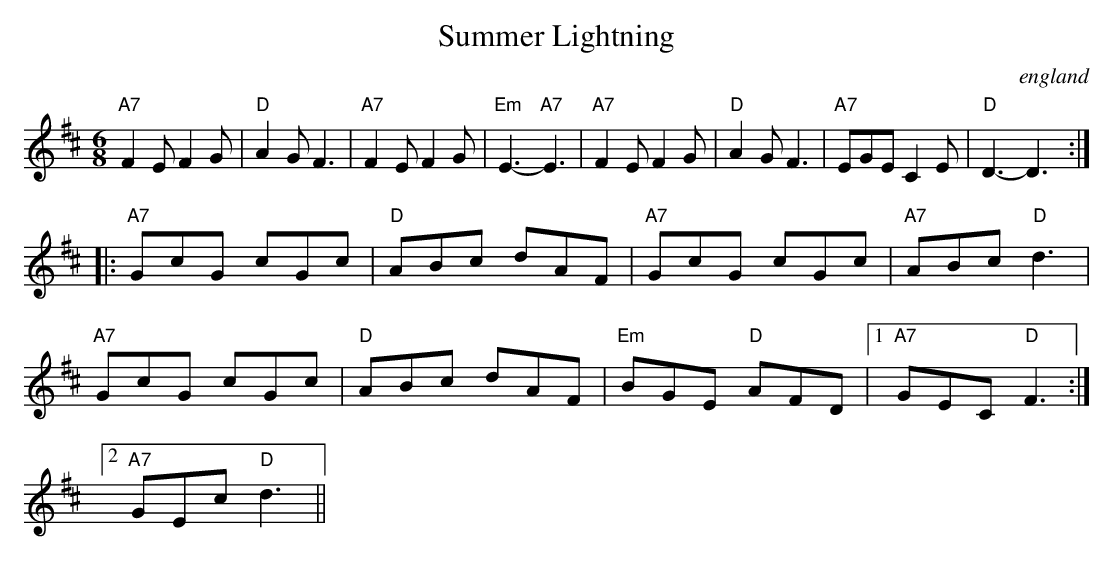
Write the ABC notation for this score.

X:1
T:Summer Lightning
O:england
M:6/8
K:D
"A7"F2E F2G|"D"A2G F3|"A7"F2E F2G|"Em"E3 -"A7"E3|"A7"F2E F2G|"D"A2G F3|\
"A7"EGE C2E|"D"D3 -D3::
"A7"GcG cGc|"D"ABc dAF|"A7"GcG cGc|"A7"ABc "D"d3|
"A7"GcG cGc|"D"ABc dAF|"Em"BGE "D"AFD| [1"A7"GEC "D"F3:|
[2"A7"GEc "D"d3||
